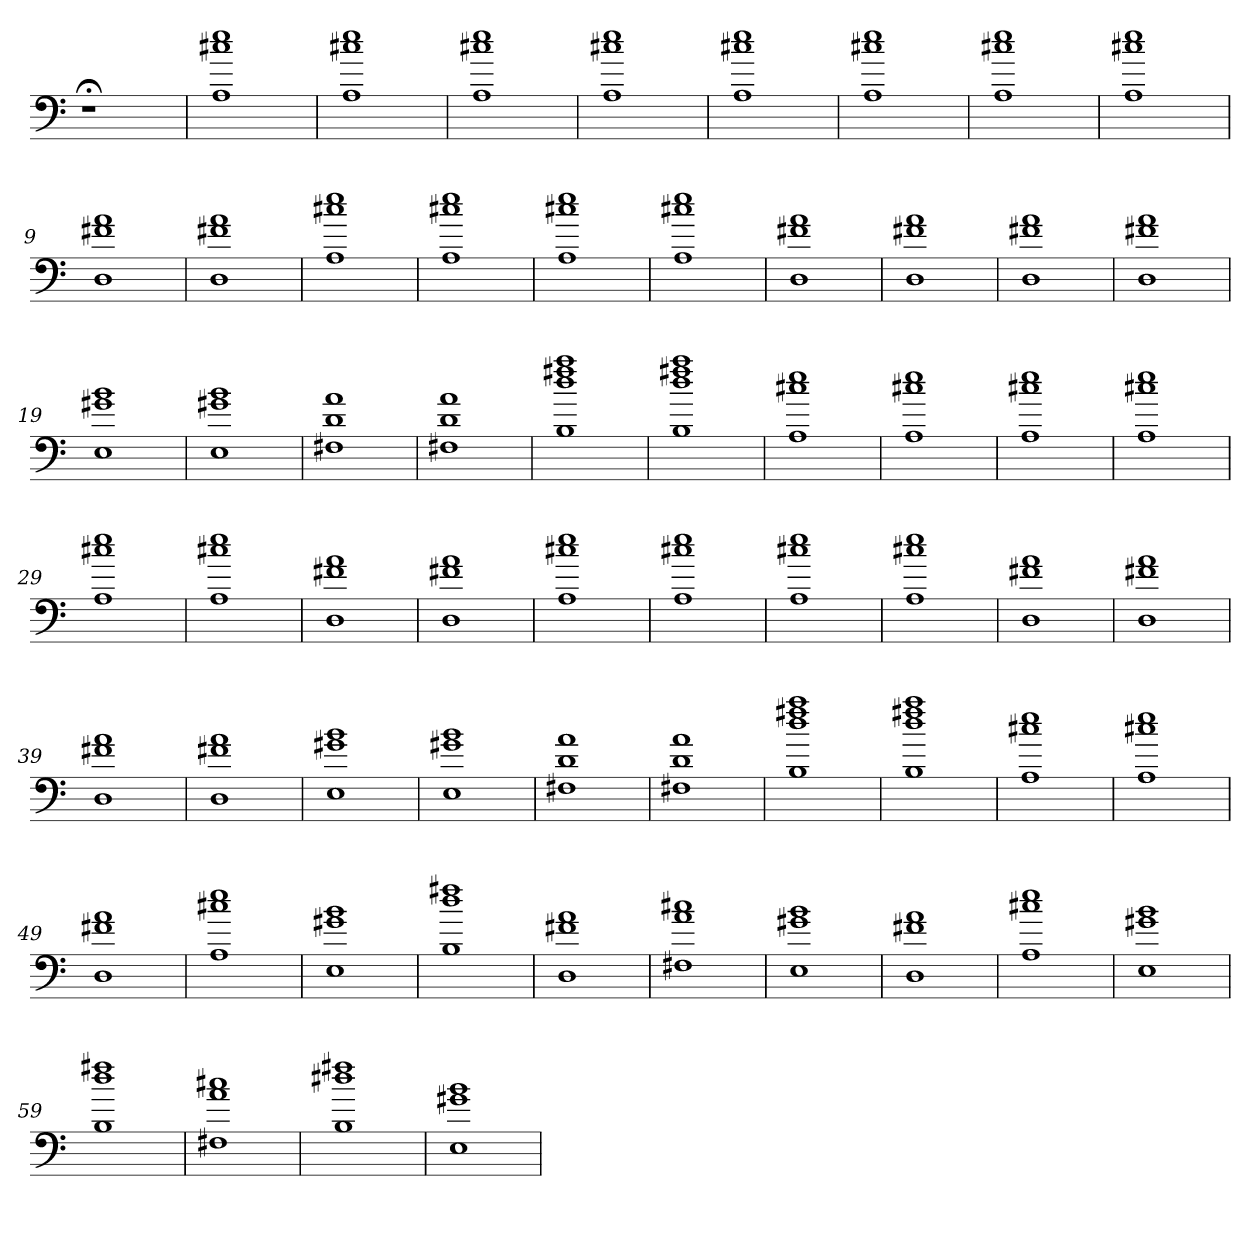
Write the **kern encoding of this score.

**kern
*part1
*staff1
=
1r;<
=1
1A 1cc#X 1ee
=2
1A 1cc#X 1ee
=3
1A 1cc#X 1ee
=4
1A 1cc#X 1ee
=5
1A 1cc#X 1ee
=6
1A 1cc#X 1ee
=7
1A 1cc#X 1ee
=8
1A 1cc#X 1ee
=9
1D 1f#X 1a
=10
1D 1f#X 1a
=11
1A 1cc#X 1ee
=12
1A 1cc#X 1ee
=13
1A 1cc#X 1ee
=14
1A 1cc#X 1ee
=15
1D 1f#X 1a
=16
1D 1f#X 1a
=17
1D 1f#X 1a
=18
1D 1f#X 1a
=19
1E 1g#X 1b
=20
1E 1g#X 1b
=21
1F#X 1d 1a
=22
1F#X 1d 1a
=23
1B 1dd 1ff#X 1aa
=24
1B 1dd 1ff#X 1aa
=25
1A 1cc#X 1ee
=26
1A 1cc#X 1ee
=27
1A 1cc#X 1ee
=28
1A 1cc#X 1ee
=29
1A 1cc#X 1ee
=30
1A 1cc#X 1ee
=31
1D 1f#X 1a
=32
1D 1f#X 1a
=33
1A 1cc#X 1ee
=34
1A 1cc#X 1ee
=35
1A 1cc#X 1ee
=36
1A 1cc#X 1ee
=37
1D 1f#X 1a
=38
1D 1f#X 1a
=39
1D 1f#X 1a
=40
1D 1f#X 1a
=41
1E 1g#X 1b
=42
1E 1g#X 1b
=43
1F#X 1d 1a
=44
1F#X 1d 1a
=45
1B 1dd 1ff#X 1aa
=46
1B 1dd 1ff#X 1aa
=47
1A 1cc#X 1ee
=48
1A 1cc#X 1ee
=49
1D 1f#X 1a
=50
1A 1cc#X 1ee
=51
1E 1g#X 1b
=52
1B 1dd 1ff#X
=53
1D 1f#X 1a
=54
1F#X 1a 1cc#X
=55
1E 1g#X 1b
=56
1D 1f#X 1a
=57
1A 1cc#X 1ee
=58
1E 1g#X 1b
=59
1B 1dd 1ff#X
=60
1F#X 1a 1cc#X
=61
1B 1dd#X 1ff#X
=62
1E 1g#X 1b
=
*-
